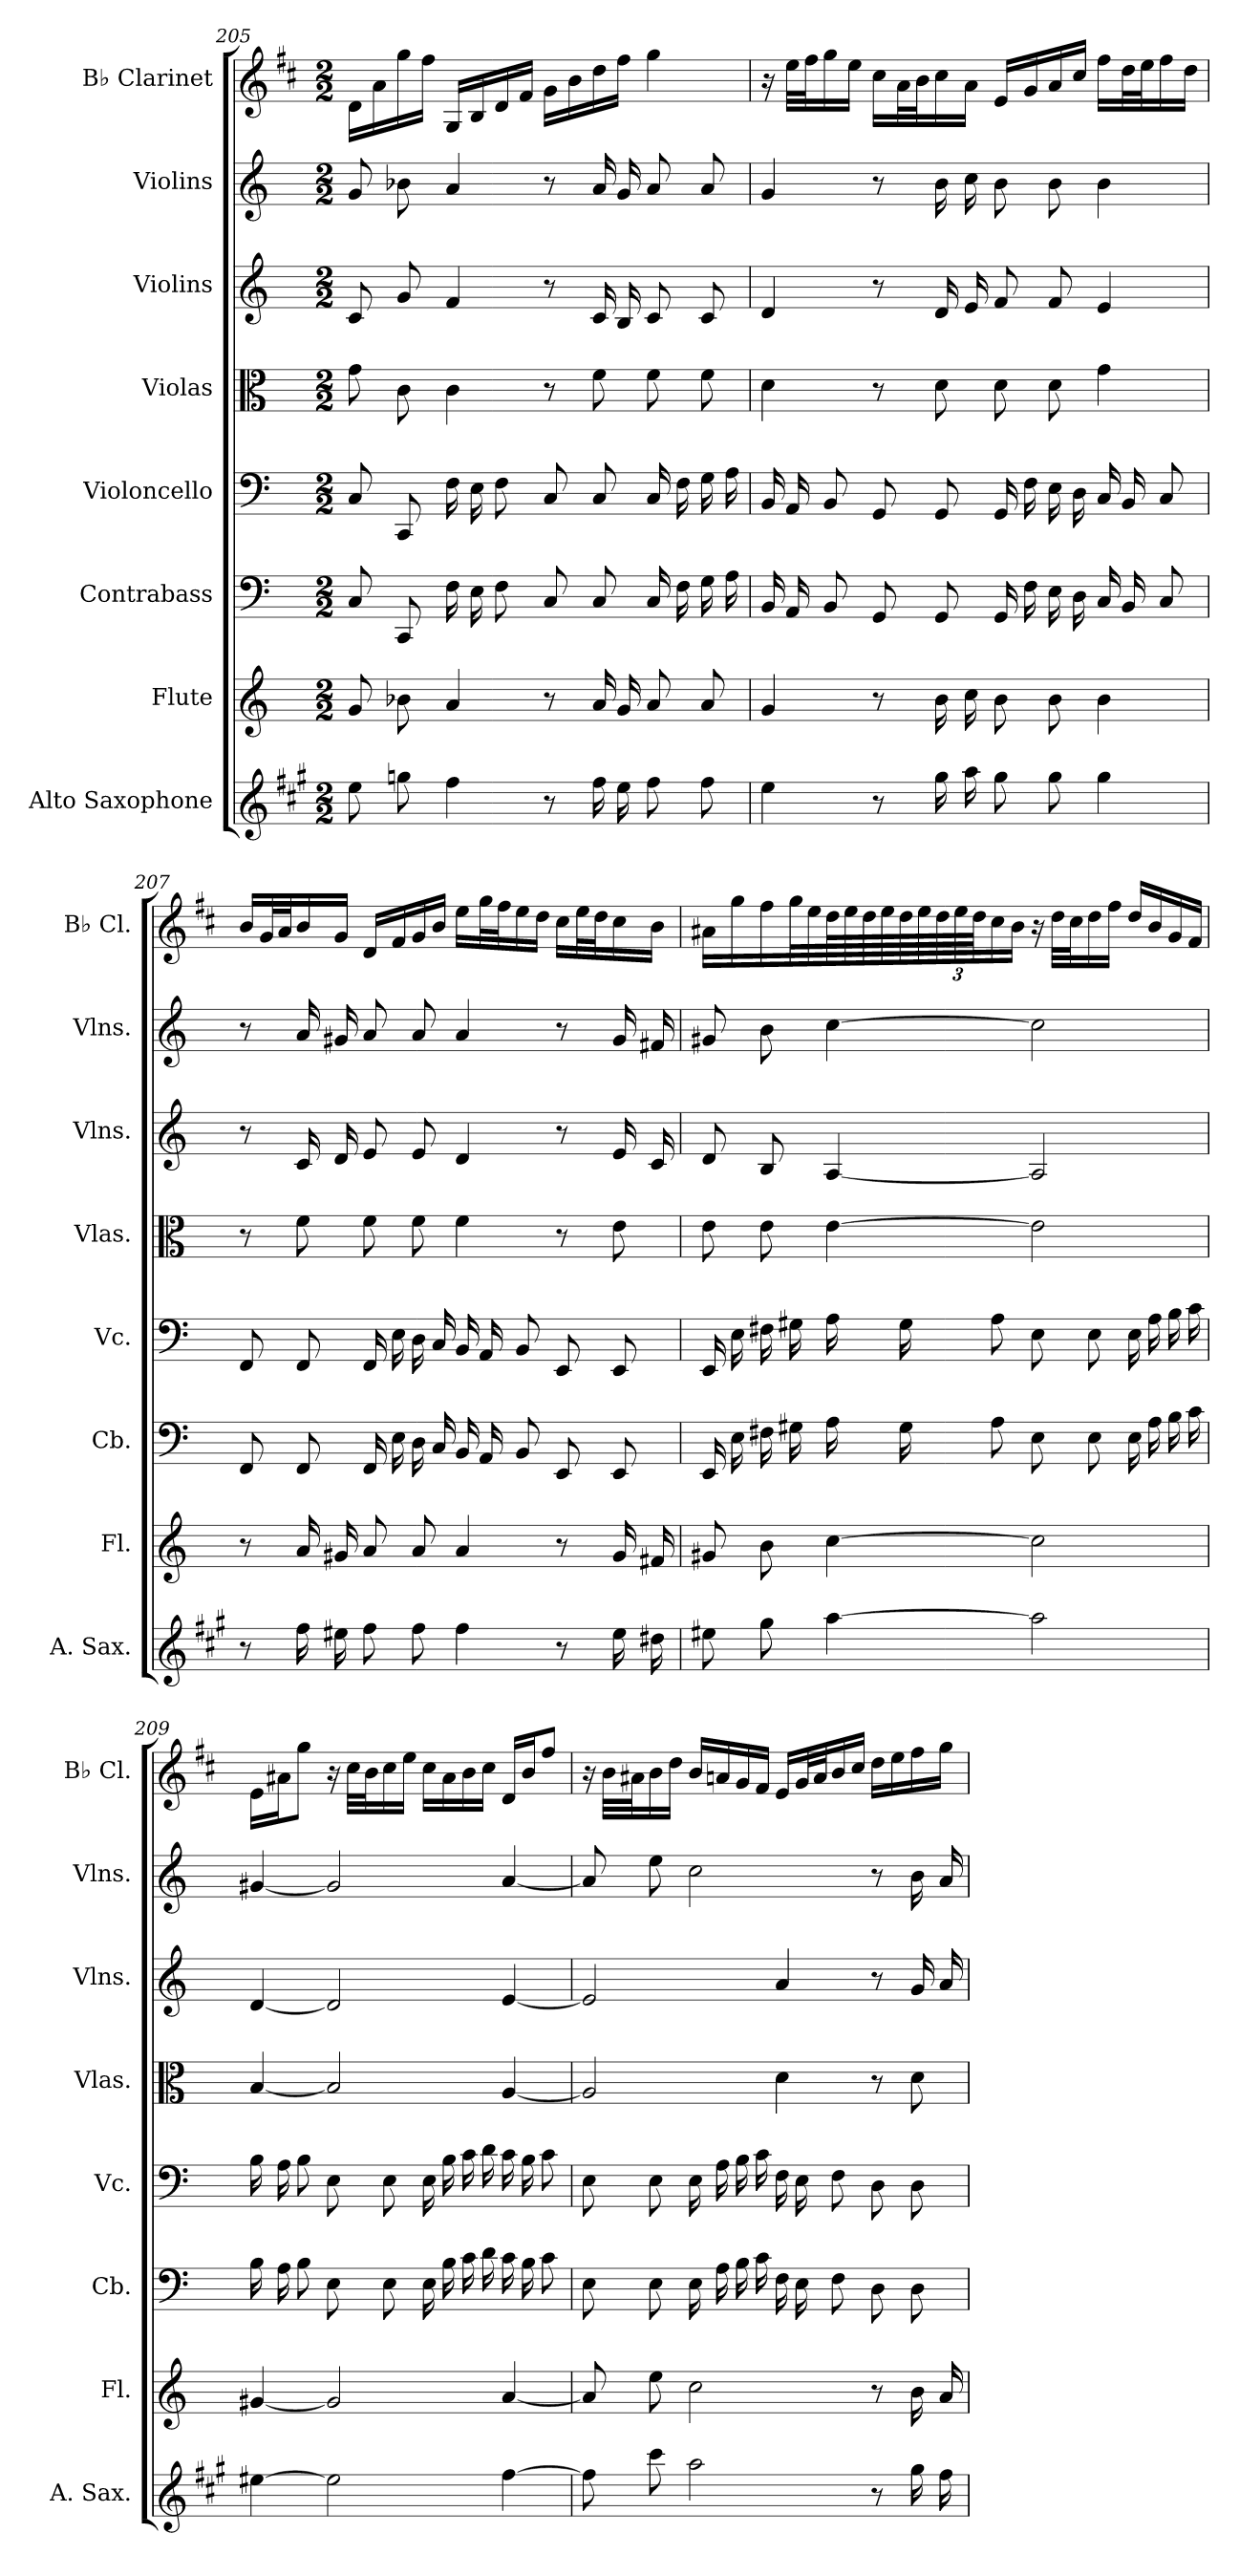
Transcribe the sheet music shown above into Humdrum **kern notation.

**kern	**kern	**kern	**kern	**kern	**kern	**kern	**kern
*part8	*part7	*part6	*part5	*part4	*part3	*part2	*part1
*staff8	*staff7	*staff6	*staff5	*staff4	*staff3	*staff2	*staff1
*I"Alto Saxophone	*I"Flute	*I"Contrabass	*I"Violoncello	*I"Violas	*I"Violins	*I"Violins	*I"B♭ Clarinet
*I'A. Sax.	*I'Fl.	*I'Cb.	*I'Vc.	*I'Vlas.	*I'Vlns.	*I'Vlns.	*I'B♭ Cl.
!!LO:LB:g=z
*clefG2	*clefG2	*clefF4	*clefF4	*clefC3	*clefG2	*clefG2	*clefG2
*ITrd5c9	*	*ITrd7c12	*	*	*	*	*ITrd1c2
*k[]	*k[]	*k[]	*k[]	*k[]	*k[]	*k[]	*k[]
*M2/2	*M2/2	*M2/2	*M2/2	*M2/2	*M2/2	*M2/2	*M2/2
=205	=205	=205	=205	=205	=205	=205	=205
8g\	8g/	8CC/	8C/	8g\	8c/	8g/	16c\LL
.	.	.	.	.	.	.	16g\
8b-X\	8b-X\	8CCC/	8CC/	8c\	8g/	8b-X\	16ff\
.	.	.	.	.	.	.	16ee\JJ
4a\	4a/	16FF\	16F\	4c\	4f/	4a/	16F/LL
.	.	16EE\	16E\	.	.	.	16A/
.	.	8FF\	8F\	.	.	.	16c/
.	.	.	.	.	.	.	16e/JJ
8r	8r	8CC/	8C/	8r	8r	8r	16f\LL
.	.	.	.	.	.	.	16a\
16a\	16a/	8CC/	8C/	8f\	16c/	16a/	16cc\
16g\	16g/	.	.	.	16B/	16g/	16ee\JJ
8a\	8a/	16CC/	16C/	8f\	8c/	8a/	4ff\
.	.	16FF\	16F\	.	.	.	.
8a\	8a/	16GG\	16G\	8f\	8c/	8a/	.
.	.	16AA\	16A\	.	.	.	.
=206	=206	=206	=206	=206	=206	=206	=206
4g\	4g/	16BBB/	16BB/	4d\	4d/	4g/	16r
.	.	16AAA/	16AA/	.	.	.	32dd\LLL
.	.	.	.	.	.	.	32ee\J
.	.	8BBB/	8BB/	.	.	.	16ff\
.	.	.	.	.	.	.	16dd\JJ
8r	8r	8GGG/	8GG/	8r	8r	8r	16b\LL
.	.	.	.	.	.	.	32g\L
.	.	.	.	.	.	.	32a\J
16b\	16b\	8GGG/	8GG/	8d\	16d/	16b\	16b\
16cc\	16cc\	.	.	.	16e/	16cc\	16g\JJ
8b\	8b\	16GGG/	16GG/	8d\	8f/	8b\	16d/LL
.	.	16FF\	16F\	.	.	.	16f/
8b\	8b\	16EE\	16E\	8d\	8f/	8b\	16g/
.	.	16DD\	16D\	.	.	.	16b/JJ
4b\	4b\	16CC/	16C/	4g\	4e/	4b\	16ee\LL
.	.	16BBB/	16BB/	.	.	.	32cc\L
.	.	.	.	.	.	.	32dd\J
.	.	8CC/	8C/	.	.	.	16ee\
.	.	.	.	.	.	.	16cc\JJ
!!LO:LB:g=z
=207	=207	=207	=207	=207	=207	=207	=207
8r	8r	8FFF/	8FF/	8r	8r	8r	16a/LL
.	.	.	.	.	.	.	32f/L
.	.	.	.	.	.	.	32g/J
16a\	16a/	8FFF/	8FF/	8f\	16c/	16a/	16a/
16g#X\	16g#X/	.	.	.	16d/	16g#X/	16f/JJ
8a\	8a/	16FFF/	16FF/	8f\	8e/	8a/	16c/LL
.	.	16EE\	16E\	.	.	.	16e/
8a\	8a/	16DD\	16D\	8f\	8e/	8a/	16f/
.	.	16CC/	16C/	.	.	.	16a/JJ
4a\	4a/	16BBB/	16BB/	4f\	4d/	4a/	16dd\LL
.	.	16AAA/	16AA/	.	.	.	32ff\L
.	.	.	.	.	.	.	32ee\J
.	.	8BBB/	8BB/	.	.	.	16dd\
.	.	.	.	.	.	.	16cc\JJ
8r	8r	8EEE/	8EE/	8r	8r	8r	16b\LL
.	.	.	.	.	.	.	32dd\L
.	.	.	.	.	.	.	32cc\J
16g#\	16g#/	8EEE/	8EE/	8e\	16e/	16g#/	16b\
16f#X\	16f#X/	.	.	.	16c/	16f#X/	16a\JJ
=208	=208	=208	=208	=208	=208	=208	=208
8g#X\	8g#X/	16EEE/	16EE/	8e\	8d/	8g#X/	16g#X\LL
.	.	16EE\	16E\	.	.	.	16ff\
8b\	8b\	16FF#X\	16F#X\	8e\	8B/	8b\	16ee\
.	.	16GG#X\	16G#X\	.	.	.	32ff\L
.	.	.	.	.	.	.	32dd\
[4cc\	[4cc\	16AA\	16A\	[4e\	[4A/	[4cc\	64cc\L
.	.	.	.	.	.	.	64dd\
.	.	.	.	.	.	.	64cc\
.	.	.	.	.	.	.	64dd\
.	.	16GG#\	16G#\	.	.	.	64cc\
.	.	.	.	.	.	.	64dd\
*	*	*	*	*	*	*	*Xbrackettup
.	.	.	.	.	.	.	96cc\
.	.	.	.	.	.	.	96dd\
.	.	.	.	.	.	.	96cc\JJ
.	.	8AA\	8A\	.	.	.	16b\
.	.	.	.	.	.	.	16a\JJ
2cc\]	2cc\]	8EE\	8E\	2e\]	2A/]	2cc\]	16r
.	.	.	.	.	.	.	32cc\LLL
.	.	.	.	.	.	.	32b\J
.	.	8EE\	8E\	.	.	.	16cc\
.	.	.	.	.	.	.	16ee\JJ
.	.	16EE\	16E\	.	.	.	16cc/LL
.	.	16AA\	16A\	.	.	.	16a/
.	.	16BB\	16B\	.	.	.	16f/
.	.	16C\	16c\	.	.	.	16e/JJ
!!LO:PB:g=z
=209	=209	=209	=209	=209	=209	=209	=209
[4g#X\	[4g#X/	16BB\	16B\	[4B/	[4d/	[4g#X/	16d\LL
.	.	16AA\	16A\	.	.	.	16g#X\J
.	.	8BB\	8B\	.	.	.	8ff\J
2g#\]	2g#/]	8EE\	8E\	2B/]	2d/]	2g#/]	16r
.	.	.	.	.	.	.	32b\LLL
.	.	.	.	.	.	.	32a\J
.	.	8EE\	8E\	.	.	.	16b\
.	.	.	.	.	.	.	16dd\JJ
.	.	16EE\	16E\	.	.	.	16b\LL
.	.	16BB\	16B\	.	.	.	16g#\
.	.	16C\	16c\	.	.	.	16a\
.	.	16D\	16d\	.	.	.	16b\JJ
[4a\	[4a/	16C\	16c\	[4A/	[4e/	[4a/	16c/LL
.	.	16BB\	16B\	.	.	.	16a/J
.	.	8C\	8c\	.	.	.	8ee/J
=210	=210	=210	=210	=210	=210	=210	=210
8a\]	8a/]	8EE\	8E\	2A/]	2e/]	8a/]	16r
.	.	.	.	.	.	.	32a\LLL
.	.	.	.	.	.	.	32g#X\J
8ee\	8ee\	8EE\	8E\	.	.	8ee\	16a\
.	.	.	.	.	.	.	16cc\JJ
2cc\	2cc\	16EE\	16E\	.	.	2cc\	16a/LL
.	.	16AA\	16A\	.	.	.	16gn/
.	.	16BB\	16B\	.	.	.	16f/
.	.	16C\	16c\	.	.	.	16e/JJ
.	.	16FF\	16F\	4d\	4a/	.	16d/LL
.	.	16EE\	16E\	.	.	.	32f/L
.	.	.	.	.	.	.	32g/J
.	.	8FF\	8F\	.	.	.	16a/
.	.	.	.	.	.	.	16b/JJ
8r	8r	8DD\	8D\	8r	8r	8r	16cc\LL
.	.	.	.	.	.	.	16dd\
16b\	16b\	8DD\	8D\	8d\	16g/	16b\	16ee\
16a\	16a/	.	.	.	16a/	16a/	16ff\JJ
=	=	=	=	=	=	=	=
*-	*-	*-	*-	*-	*-	*-	*-
